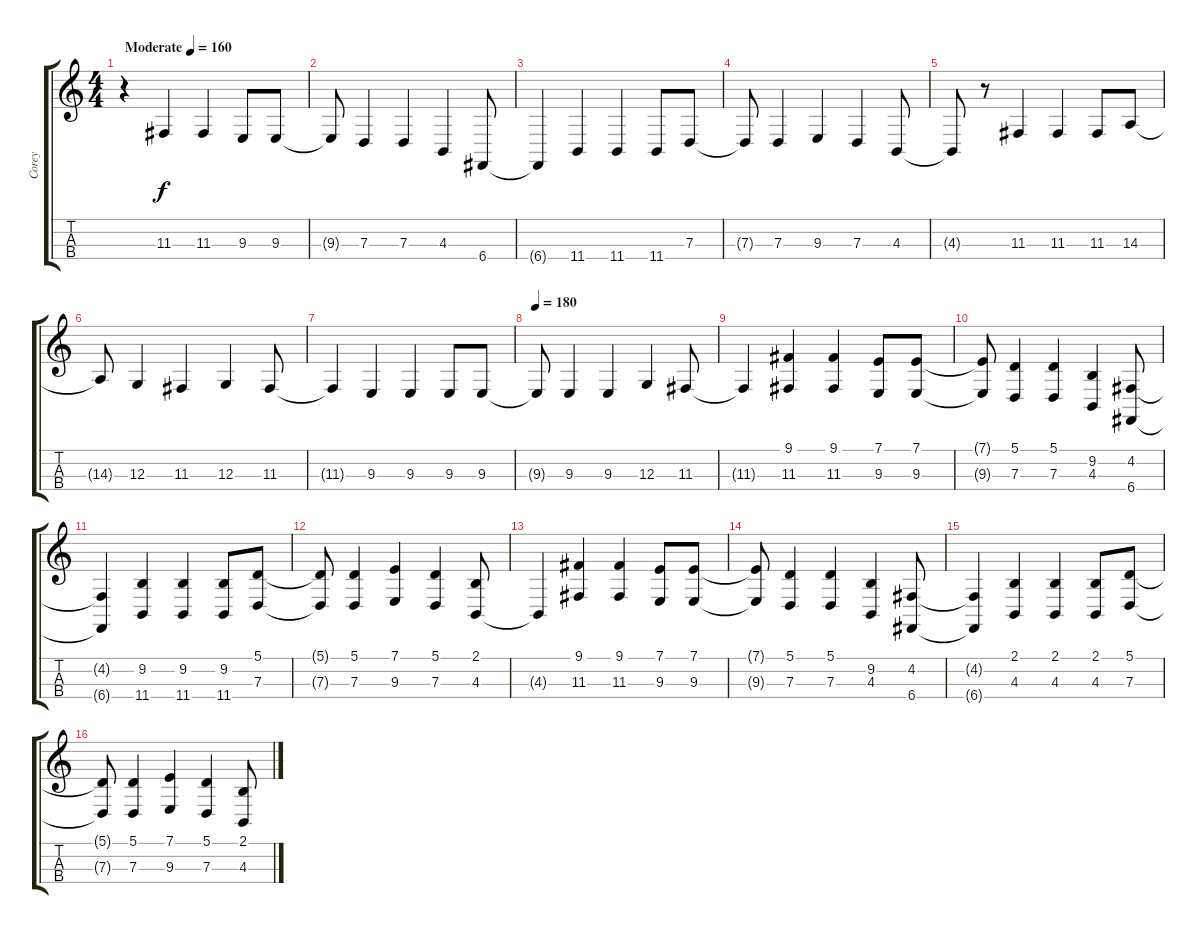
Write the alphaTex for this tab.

\track ("Corey" "Corey") {instrument tenorsax}
\staff {score tabs}
\tuning (A3 D3 G2 C2) {hide}
\ts (4 4)
\tempo (160 "Moderate")
\clef g2
\ks c
r.4{dy f instrument tenorsax} 11.3.4 11.3.4 9.3.8 9.3.8 |
9.3{t}.8 7.3.4 7.3.4 4.3.4 6.4.8 |
6.4{t}.4 11.4.4 11.4.4 11.4.8 7.3.8 |
7.3{t}.8 7.3.4 9.3.4 7.3.4 4.3.8 |
4.3{t}.8 r.8 11.3.4 11.3.4 11.3.8 14.3.8 |
14.3{t}.8 12.3.4 11.3.4 12.3.4 11.3.8 |
11.3{t}.4 9.3.4 9.3.4 9.3.8 9.3.8 |
\tempo 180
9.3{t}.8 9.3.4 9.3.4 12.3.4 11.3.8 |
11.3{t}.4 (9.1 11.3).4 (9.1 11.3).4 (7.1 9.3).8 (7.1 9.3).8 |
(7.1{t} 9.3{t}).8 (5.1 7.3).4 (5.1 7.3).4 (9.2 4.3).4 (4.2 6.4).8 |
(4.2{t} 6.4{t}).4 (9.2 11.4).4 (9.2 11.4).4 (9.2 11.4).8 (5.1 7.3).8 |
(5.1{t} 7.3{t}).8 (5.1 7.3).4 (7.1 9.3).4 (5.1 7.3).4 (2.1 4.3).8 |
4.3{t}.4 (9.1 11.3).4 (9.1 11.3).4 (7.1 9.3).8 (7.1 9.3).8 |
(7.1{t} 9.3{t}).8 (5.1 7.3).4 (5.1 7.3).4 (9.2 4.3).4 (4.2 6.4).8 |
(4.2{t} 6.4{t}).4 (2.1 4.3).4 (2.1 4.3).4 (2.1 4.3).8 (5.1 7.3).8 |
(5.1{t} 7.3{t}).8 (5.1 7.3).4 (7.1 9.3).4 (5.1 7.3).4 (2.1 4.3).8
